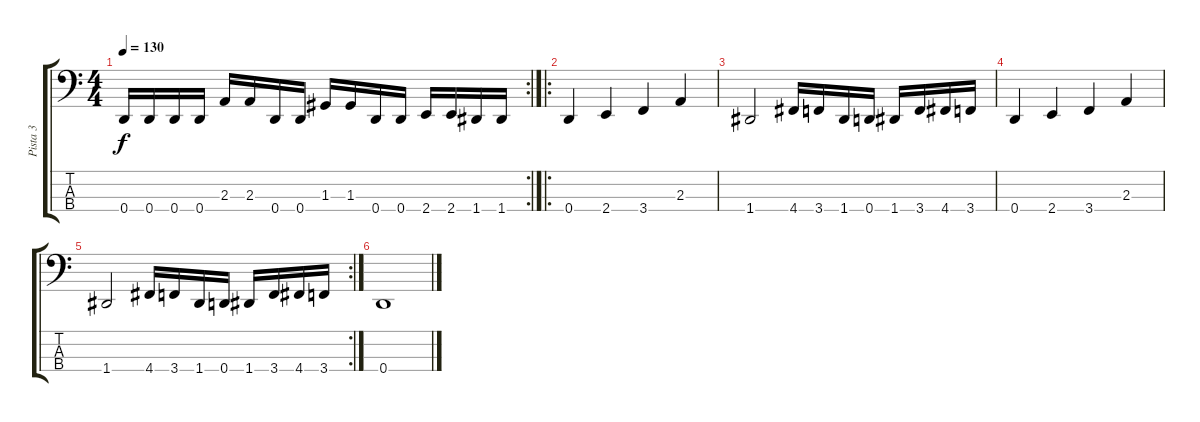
\track ("Pista 3" "Pista 3") {instrument electricbasspick}
\staff {score tabs}
\tuning (F2 C2 G1 D1) {hide}
\rc 2
\ts (4 4)
\tempo 130
\clef f4
\ks c
0.4.16{dy f} 0.4.16 0.4.16 0.4.16 2.3.16 2.3.16 0.4.16 0.4.16 1.3.16 1.3.16 0.4.16 0.4.16 2.4.16 2.4.16 1.4.16 1.4.16 |
\ro
0.4.4 2.4.4 3.4.4 2.3.4 |
1.4.2 4.4.16 3.4.16 1.4.16 0.4.16 1.4.16 3.4.16 4.4.16 3.4.16 |
0.4.4 2.4.4 3.4.4 2.3.4 |
\rc 2
1.4.2 4.4.16 3.4.16 1.4.16 0.4.16 1.4.16 3.4.16 4.4.16 3.4.16 |
0.4.1
